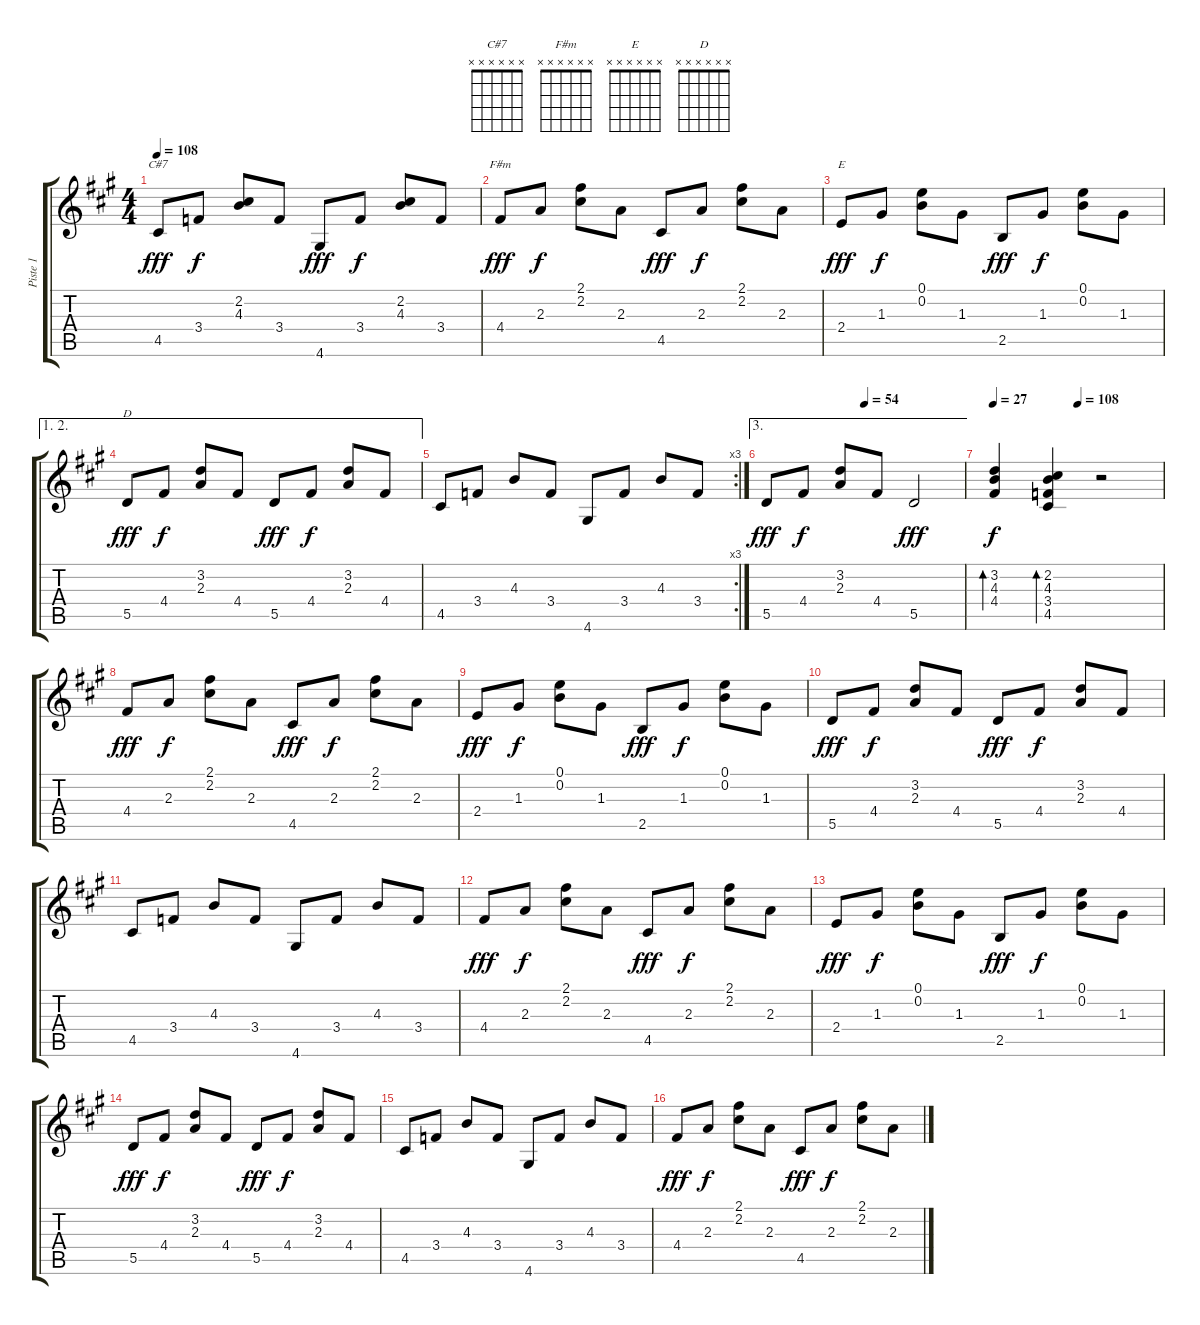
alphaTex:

\track ("Piste 1" "Piste 1") {instrument acousticguitarnylon}
\staff {score tabs}
\tuning (E4 B3 G3 D3 A2 E2) {hide}
\chord ("C#7" x x x x x x)
\chord ("F#m" x x x x x x)
\chord ("E" x x x x x x)
\chord ("D" x x x x x x)
\ts (4 4)
\tempo 108
\clef g2
\ks f#minor
4.5.8{ch "C#7" dy fff} 3.4.8{dy f} (2.2 4.3).8 3.4.8 4.6.8{dy fff} 3.4.8{dy f} (2.2 4.3).8 3.4.8 |
4.4.8{ch "F#m" dy fff} 2.3.8{dy f} (2.1 2.2).8 2.3.8 4.5.8{dy fff} 2.3.8{dy f} (2.1 2.2).8 2.3.8 |
2.4.8{ch "E" dy fff} 1.3.8{dy f} (0.1 0.2).8 1.3.8 2.5.8{dy fff} 1.3.8{dy f} (0.1 0.2).8 1.3.8 |
\ae (1 2)
5.5.8{ch "D" dy fff} 4.4.8{dy f} (3.2 2.3).8 4.4.8 5.5.8{dy fff} 4.4.8{dy f} (3.2 2.3).8 4.4.8 |
\rc 3
4.5.8 3.4.8 4.3.8 3.4.8 4.6.8 3.4.8 4.3.8 3.4.8 |
\ae 3
\tempo (54 0.5)
5.5.8{dy fff} 4.4.8{dy f} (3.2 2.3).8 4.4.8 5.5.2{dy fff} |
\tempo 27
\tempo (108 0.5)
(3.2 4.3 4.4).4{bd 60 dy f} (2.2 4.3 3.4 4.5).4{bd 60} r.2 |
4.4.8{dy fff} 2.3.8{dy f} (2.1 2.2).8 2.3.8 4.5.8{dy fff} 2.3.8{dy f} (2.1 2.2).8 2.3.8 |
2.4.8{dy fff} 1.3.8{dy f} (0.1 0.2).8 1.3.8 2.5.8{dy fff} 1.3.8{dy f} (0.1 0.2).8 1.3.8 |
5.5.8{dy fff} 4.4.8{dy f} (3.2 2.3).8 4.4.8 5.5.8{dy fff} 4.4.8{dy f} (3.2 2.3).8 4.4.8 |
4.5.8 3.4.8 4.3.8 3.4.8 4.6.8 3.4.8 4.3.8 3.4.8 |
4.4.8{dy fff} 2.3.8{dy f} (2.1 2.2).8 2.3.8 4.5.8{dy fff} 2.3.8{dy f} (2.1 2.2).8 2.3.8 |
2.4.8{dy fff} 1.3.8{dy f} (0.1 0.2).8 1.3.8 2.5.8{dy fff} 1.3.8{dy f} (0.1 0.2).8 1.3.8 |
5.5.8{dy fff} 4.4.8{dy f} (3.2 2.3).8 4.4.8 5.5.8{dy fff} 4.4.8{dy f} (3.2 2.3).8 4.4.8 |
4.5.8 3.4.8 4.3.8 3.4.8 4.6.8 3.4.8 4.3.8 3.4.8 |
4.4.8{dy fff} 2.3.8{dy f} (2.1 2.2).8 2.3.8 4.5.8{dy fff} 2.3.8{dy f} (2.1 2.2).8 2.3.8
